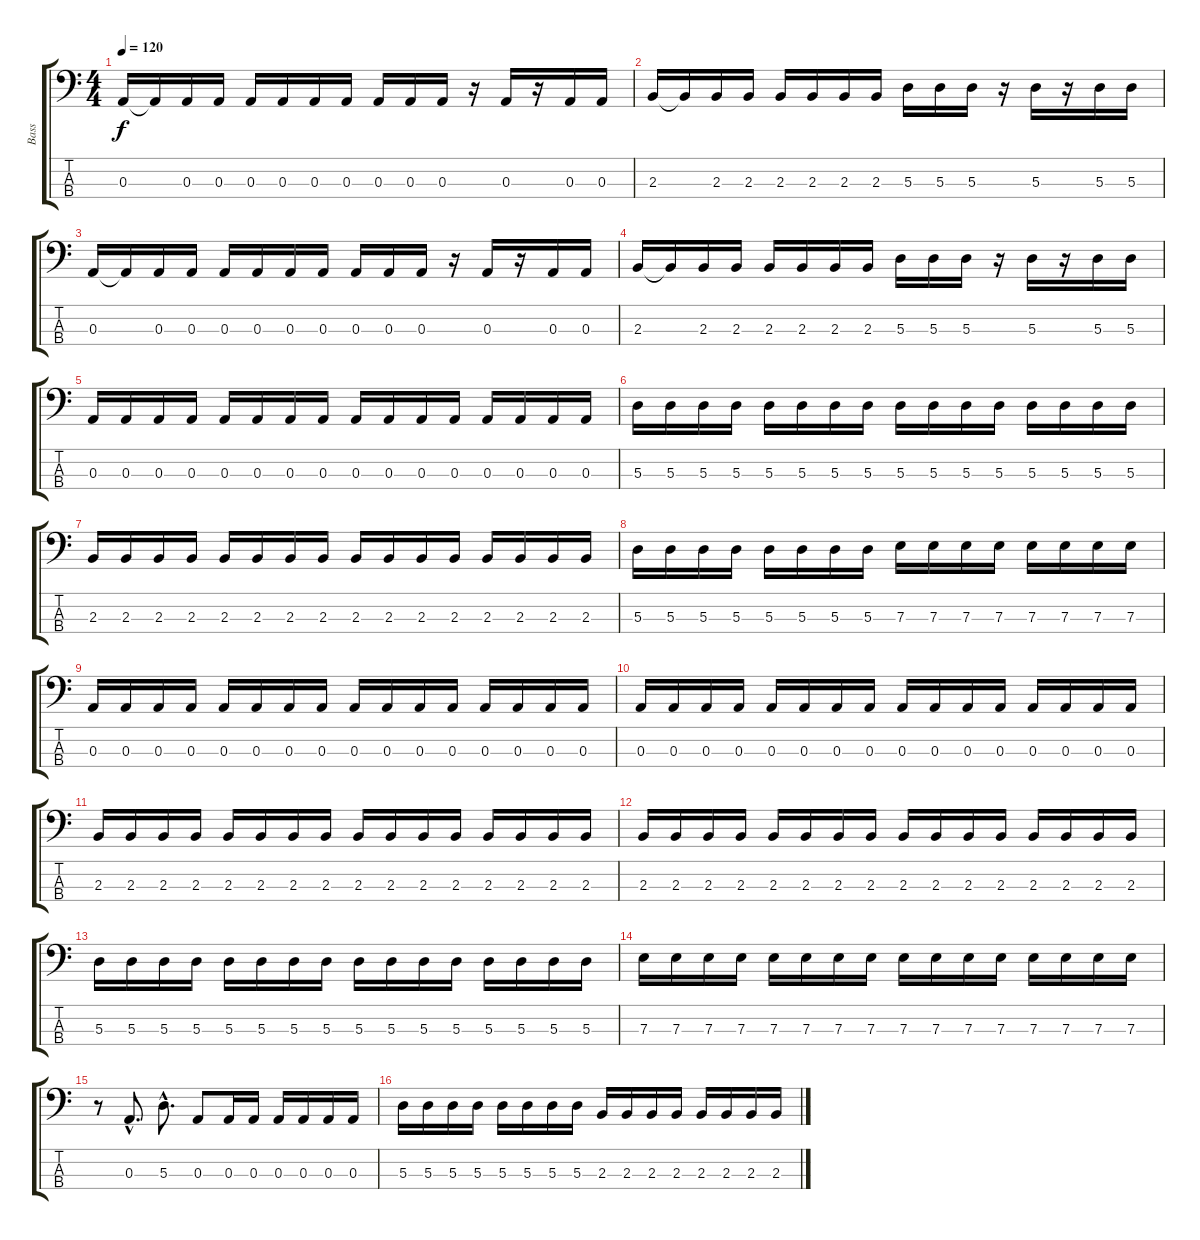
\track ("Bass" "Bass") {instrument electricbasspick}
\staff {score tabs}
\tuning (G2 D2 A1 E1) {hide}
\ts (4 4)
\tempo 120
\clef f4
\ks c
0.3.16{dy f} 0.3{t}.16 0.3.16 0.3.16 0.3.16 0.3.16 0.3.16 0.3.16 0.3.16 0.3.16 0.3.16 r.16 0.3.16 r.16 0.3.16 0.3.16 |
2.3.16 2.3{t}.16 2.3.16 2.3.16 2.3.16 2.3.16 2.3.16 2.3.16 5.3.16 5.3.16 5.3.16 r.16 5.3.16 r.16 5.3.16 5.3.16 |
0.3.16 0.3{t}.16 0.3.16 0.3.16 0.3.16 0.3.16 0.3.16 0.3.16 0.3.16 0.3.16 0.3.16 r.16 0.3.16 r.16 0.3.16 0.3.16 |
2.3.16 2.3{t}.16 2.3.16 2.3.16 2.3.16 2.3.16 2.3.16 2.3.16 5.3.16 5.3.16 5.3.16 r.16 5.3.16 r.16 5.3.16 5.3.16 |
0.3.16 0.3.16 0.3.16 0.3.16 0.3.16 0.3.16 0.3.16 0.3.16 0.3.16 0.3.16 0.3.16 0.3.16 0.3.16 0.3.16 0.3.16 0.3.16 |
5.3.16 5.3.16 5.3.16 5.3.16 5.3.16 5.3.16 5.3.16 5.3.16 5.3.16 5.3.16 5.3.16 5.3.16 5.3.16 5.3.16 5.3.16 5.3.16 |
2.3.16 2.3.16 2.3.16 2.3.16 2.3.16 2.3.16 2.3.16 2.3.16 2.3.16 2.3.16 2.3.16 2.3.16 2.3.16 2.3.16 2.3.16 2.3.16 |
5.3.16 5.3.16 5.3.16 5.3.16 5.3.16 5.3.16 5.3.16 5.3.16 7.3.16 7.3.16 7.3.16 7.3.16 7.3.16 7.3.16 7.3.16 7.3.16 |
0.3.16 0.3.16 0.3.16 0.3.16 0.3.16 0.3.16 0.3.16 0.3.16 0.3.16 0.3.16 0.3.16 0.3.16 0.3.16 0.3.16 0.3.16 0.3.16 |
0.3.16 0.3.16 0.3.16 0.3.16 0.3.16 0.3.16 0.3.16 0.3.16 0.3.16 0.3.16 0.3.16 0.3.16 0.3.16 0.3.16 0.3.16 0.3.16 |
2.3.16 2.3.16 2.3.16 2.3.16 2.3.16 2.3.16 2.3.16 2.3.16 2.3.16 2.3.16 2.3.16 2.3.16 2.3.16 2.3.16 2.3.16 2.3.16 |
2.3.16 2.3.16 2.3.16 2.3.16 2.3.16 2.3.16 2.3.16 2.3.16 2.3.16 2.3.16 2.3.16 2.3.16 2.3.16 2.3.16 2.3.16 2.3.16 |
5.3.16 5.3.16 5.3.16 5.3.16 5.3.16 5.3.16 5.3.16 5.3.16 5.3.16 5.3.16 5.3.16 5.3.16 5.3.16 5.3.16 5.3.16 5.3.16 |
7.3.16 7.3.16 7.3.16 7.3.16 7.3.16 7.3.16 7.3.16 7.3.16 7.3.16 7.3.16 7.3.16 7.3.16 7.3.16 7.3.16 7.3.16 7.3.16 |
r.8 0.3{hac}.8{d} 5.3{hac}.8{d} 0.3.8 0.3.16 0.3.16 0.3.16 0.3.16 0.3.16 0.3.16 |
5.3.16 5.3.16 5.3.16 5.3.16 5.3.16 5.3.16 5.3.16 5.3.16 2.3.16 2.3.16 2.3.16 2.3.16 2.3.16 2.3.16 2.3.16 2.3.16
